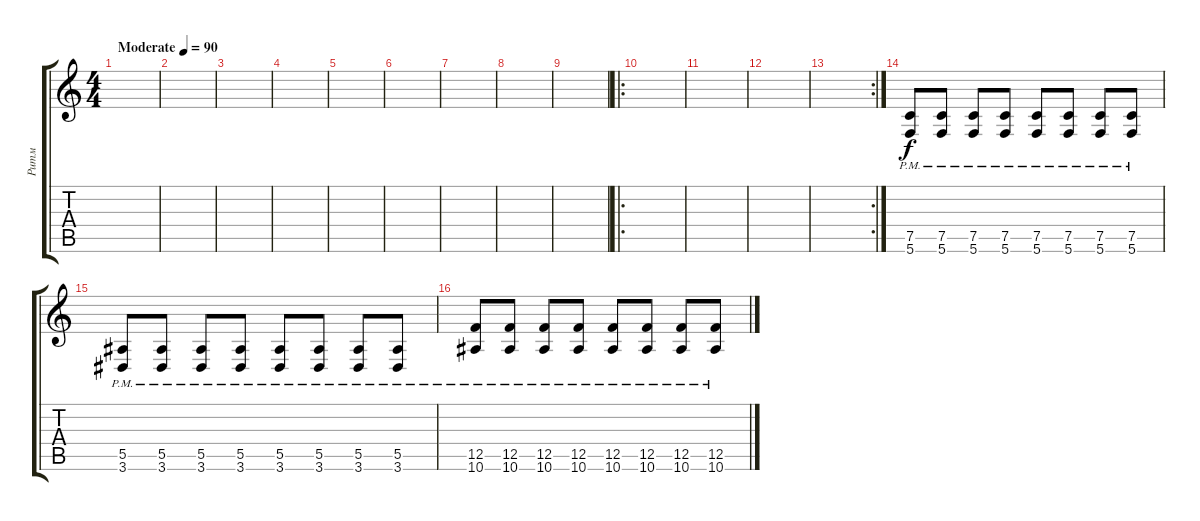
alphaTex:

\track ("Ритм" "Ритм") {instrument distortionguitar}
\staff {score tabs}
\tuning (C4 G3 Eb3 Bb2 F2 C2) {hide}
\ts (4 4)
\tempo (90 "Moderate")
\clef g2
\ks c
|
|
|
|
|
|
|
|
|
\ro
|
|
|
\rc 2
|
(7.5 5.6{pm}).8 (7.5 5.6{pm}).8 (7.5 5.6{pm}).8 (7.5 5.6{pm}).8 (7.5 5.6{pm}).8 (7.5 5.6{pm}).8 (7.5 5.6{pm}).8 (7.5 5.6{pm}).8 |
(5.5{pm} 3.6{pm}).8 (5.5{pm} 3.6{pm}).8 (5.5{pm} 3.6{pm}).8 (5.5{pm} 3.6{pm}).8 (5.5{pm} 3.6{pm}).8 (5.5{pm} 3.6{pm}).8 (5.5{pm} 3.6{pm}).8 (5.5{pm} 3.6{pm}).8 |
(12.5{pm} 10.6{pm}).8 (12.5{pm} 10.6{pm}).8 (12.5{pm} 10.6{pm}).8 (12.5{pm} 10.6{pm}).8 (12.5{pm} 10.6{pm}).8 (12.5{pm} 10.6{pm}).8 (12.5{pm} 10.6{pm}).8 (12.5{pm} 10.6{pm}).8
